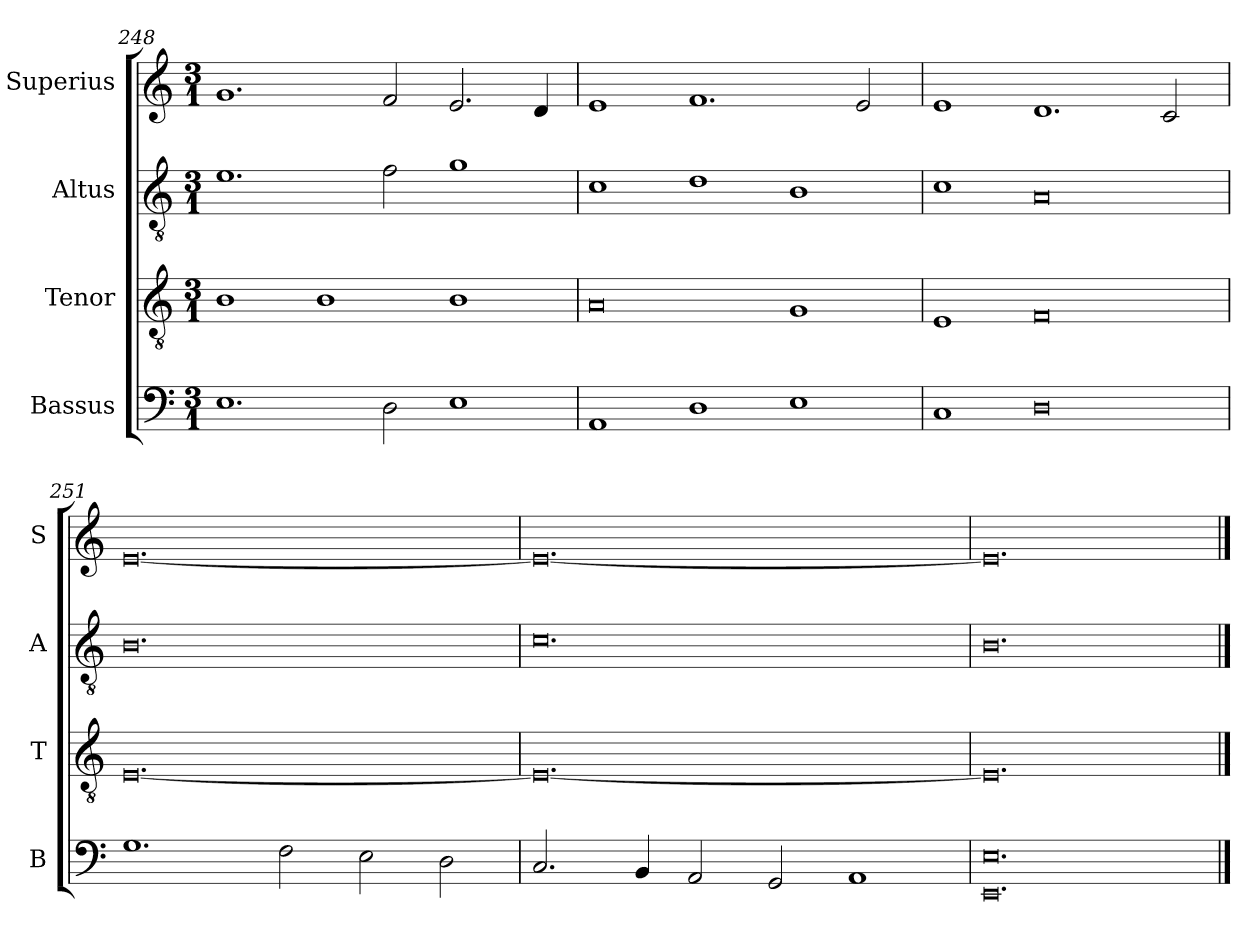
**kern	**kern	**kern	**kern
*part4	*part3	*part2	*part1
*staff4	*staff3	*staff2	*staff1
*I"Bassus	*I"Tenor	*I"Altus	*I"Superius
*I'B	*I'T	*I'A	*I'S
*clefF4	*clefGv2	*clefGv2	*clefG2
*k[]	*k[]	*k[]	*k[]
*M3/1	*M3/1	*M3/1	*M3/1
=248	=248	=248	=248
1.E	1B	1.e	1.g
.	1B	.	.
2D	.	2f	2f
1E	1B	1g	2.e
.	.	.	4d
=249	=249	=249	=249
1AA	0A	1c	1e
1D	.	1d	1.f
1E	1G	1B	.
.	.	.	2e
=250	=250	=250	=250
1C	1E	1c	1e
0D	0F	0A	1.d
.	.	.	2c
=251	=251	=251	=251
1.G	[0.E	0.B	[0.e
2F	.	.	.
2E	.	.	.
2D	.	.	.
=252	=252	=252	=252
2.C	0.E_	0.c	0.e_
4BB	.	.	.
2AA	.	.	.
2GG	.	.	.
1AA	.	.	.
=253	=253	=253	=253
*^	*	*	*
0.EE	0.E	0.E]	0.B	0.e]
*v	*v	*	*	*
==	==	==	==
*-	*-	*-	*-
